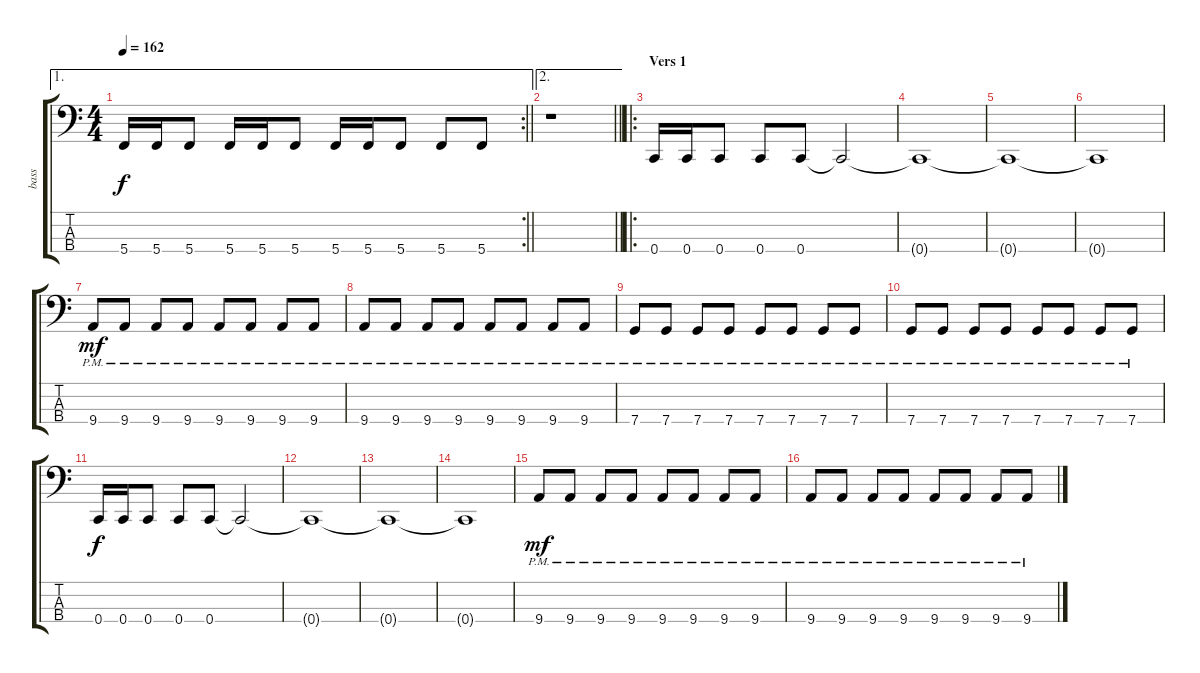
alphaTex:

\track ("bass" "bass") {instrument electricbasspick}
\staff {score tabs}
\tuning (F2 C2 G1 C1) {hide}
\ae 1
\rc 2
\ts (4 4)
\tempo 162
\clef f4
\barLineRight lightlight
\ks c
5.4.16{dy f} 5.4.16 5.4.8 5.4.16 5.4.16 5.4.8 5.4.16 5.4.16 5.4.8 5.4.8 5.4.8 |
\ae 2
\barLineRight lightlight
r.1 |
\ro
\section ("" "Vers 1")
0.4.16 0.4.16 0.4.8 0.4.8 0.4.8 0.4{t}.2 |
0.4{t}.1 |
0.4{t}.1 |
0.4{t}.1 |
9.4{pm}.8{dy mf} 9.4{pm}.8 9.4{pm}.8 9.4{pm}.8 9.4{pm}.8 9.4{pm}.8 9.4{pm}.8 9.4{pm}.8 |
9.4{pm}.8 9.4{pm}.8 9.4{pm}.8 9.4{pm}.8 9.4{pm}.8 9.4{pm}.8 9.4{pm}.8 9.4{pm}.8 |
7.4{pm}.8 7.4{pm}.8 7.4{pm}.8 7.4{pm}.8 7.4{pm}.8 7.4{pm}.8 7.4{pm}.8 7.4{pm}.8 |
7.4{pm}.8 7.4{pm}.8 7.4{pm}.8 7.4{pm}.8 7.4{pm}.8 7.4{pm}.8 7.4{pm}.8 7.4{pm}.8 |
0.4.16{dy f} 0.4.16 0.4.8 0.4.8 0.4.8 0.4{t}.2 |
0.4{t}.1 |
0.4{t}.1 |
0.4{t}.1 |
9.4{pm}.8{dy mf} 9.4{pm}.8 9.4{pm}.8 9.4{pm}.8 9.4{pm}.8 9.4{pm}.8 9.4{pm}.8 9.4{pm}.8 |
9.4{pm}.8 9.4{pm}.8 9.4{pm}.8 9.4{pm}.8 9.4{pm}.8 9.4{pm}.8 9.4{pm}.8 9.4{pm}.8
